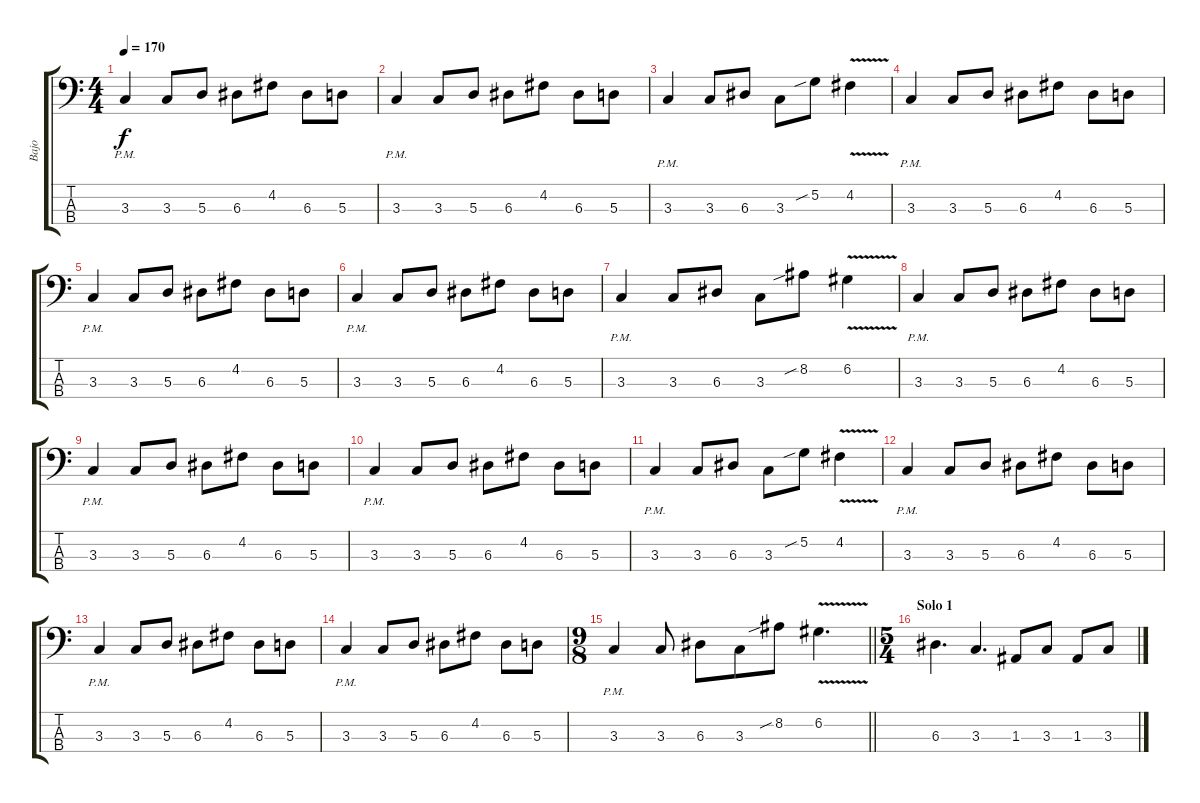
\track ("Bajo" "Bajo") {instrument electricbassfinger}
\staff {score tabs}
\tuning (G2 D2 A1 E1) {hide}
\ts (4 4)
\tempo 170
\clef f4
\ks c
3.3{pm}.4{dy f} 3.3.8 5.3.8 6.3.8 4.2.8 6.3.8 5.3.8 |
3.3{pm}.4 3.3.8 5.3.8 6.3.8 4.2.8 6.3.8 5.3.8 |
3.3{pm}.4 3.3.8 6.3.8 3.3.8 5.2{sib}.8 4.2{v}.4 |
3.3{pm}.4 3.3.8 5.3.8 6.3.8 4.2.8 6.3.8 5.3.8 |
3.3{pm}.4 3.3.8 5.3.8 6.3.8 4.2.8 6.3.8 5.3.8 |
3.3{pm}.4 3.3.8 5.3.8 6.3.8 4.2.8 6.3.8 5.3.8 |
3.3{pm}.4 3.3.8 6.3.8 3.3.8 8.2{sib}.8 6.2{v}.4 |
3.3{pm}.4 3.3.8 5.3.8 6.3.8 4.2.8 6.3.8 5.3.8 |
3.3{pm}.4 3.3.8 5.3.8 6.3.8 4.2.8 6.3.8 5.3.8 |
3.3{pm}.4 3.3.8 5.3.8 6.3.8 4.2.8 6.3.8 5.3.8 |
3.3{pm}.4 3.3.8 6.3.8 3.3.8 5.2{sib}.8 4.2{v}.4 |
3.3{pm}.4 3.3.8 5.3.8 6.3.8 4.2.8 6.3.8 5.3.8 |
3.3{pm}.4 3.3.8 5.3.8 6.3.8 4.2.8 6.3.8 5.3.8 |
3.3{pm}.4 3.3.8 5.3.8 6.3.8 4.2.8 6.3.8 5.3.8 |
\ts (9 8)
\barLineRight lightlight
3.3{pm}.4 3.3.8 6.3.8 3.3.8 8.2{sib}.8 6.2{v}.4{d} |
\ts (5 4)
\section ("" "Solo 1")
6.3.4{d} 3.3.4{d} 1.3.8 3.3.8 1.3.8 3.3.8
